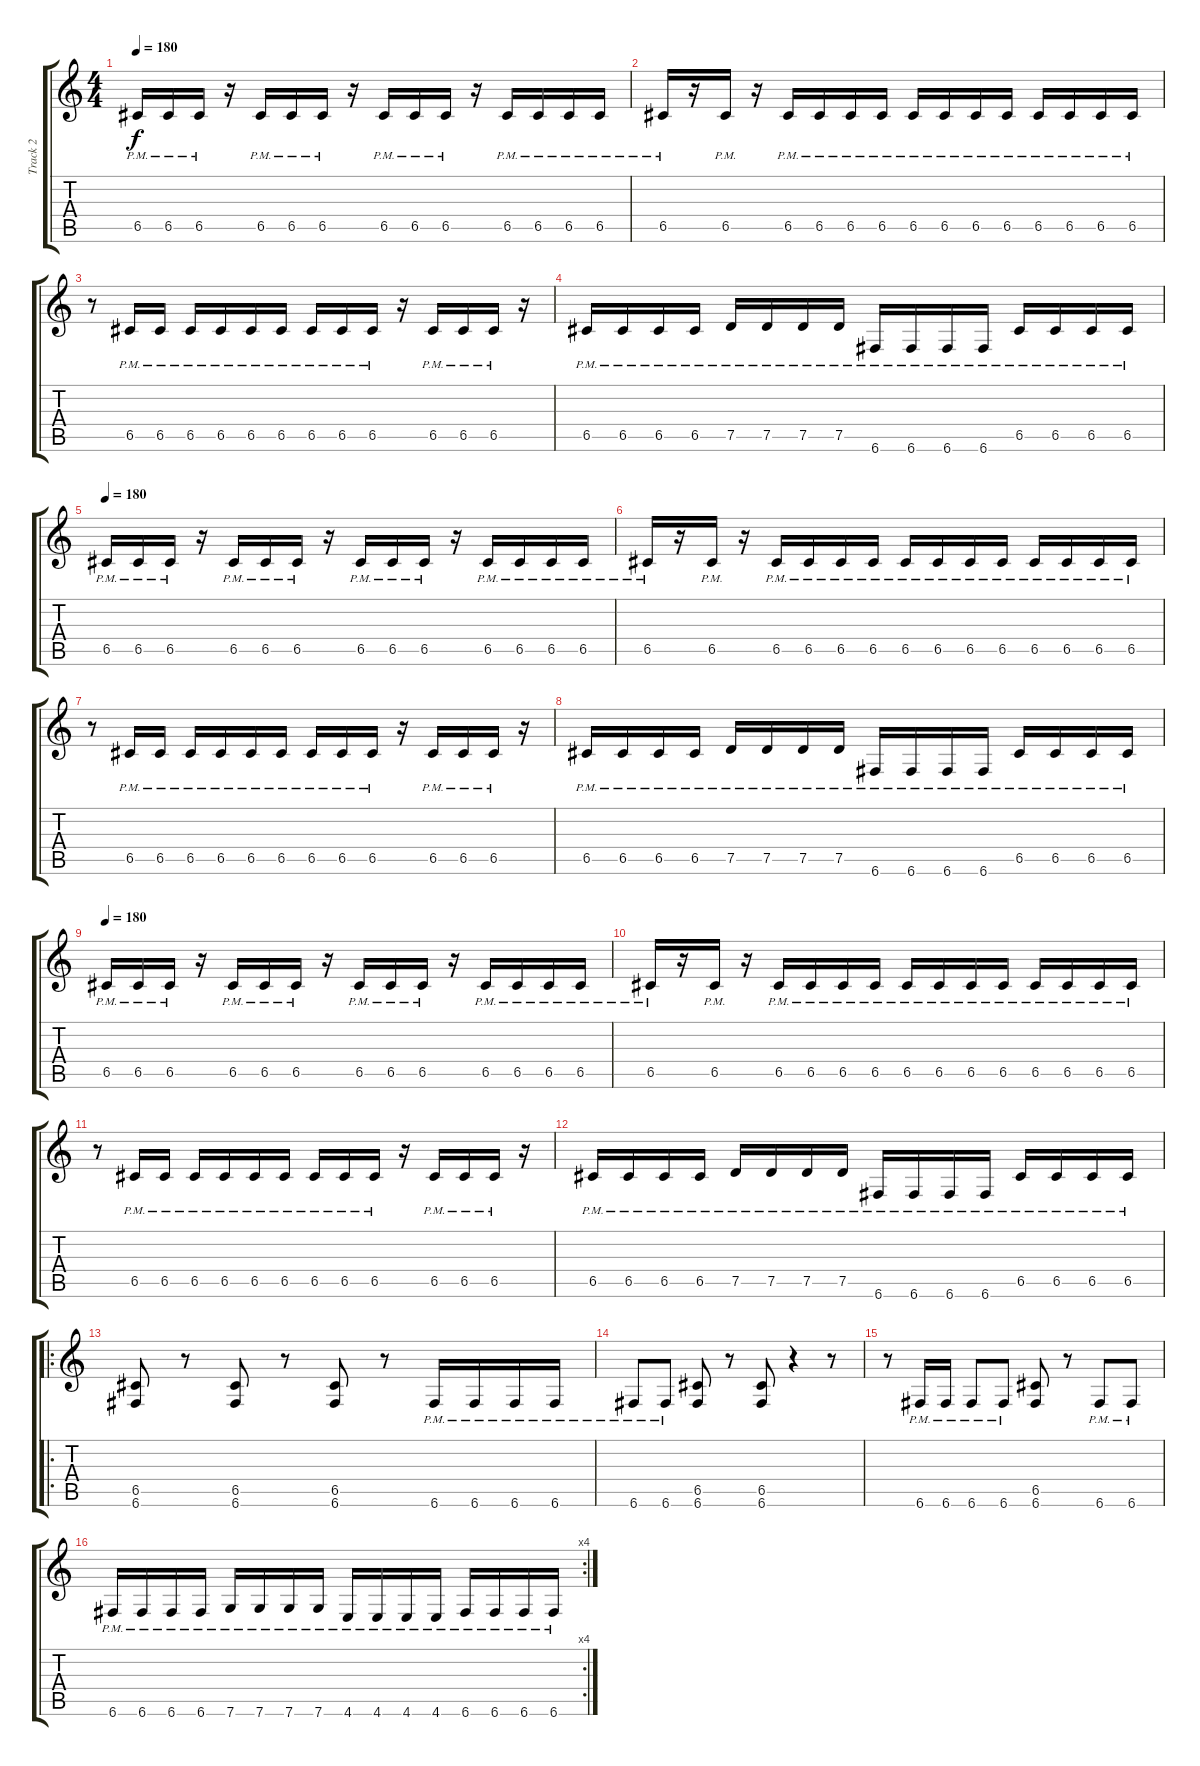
\track ("Track 2" "Track 2") {instrument overdrivenguitar}
\staff {score tabs}
\tuning (D4 A3 F3 C3 G2 C2) {hide}
\ts (4 4)
\tempo 180
\clef g2
\ks c
6.5{pm}.16{dy f} 6.5{pm}.16 6.5{pm}.16 r.16 6.5{pm}.16 6.5{pm}.16 6.5{pm}.16 r.16 6.5{pm}.16 6.5{pm}.16 6.5{pm}.16 r.16 6.5{pm}.16 6.5{pm}.16 6.5{pm}.16 6.5{pm}.16 |
6.5{pm}.16 r.16 6.5{pm}.16 r.16 6.5{pm}.16 6.5{pm}.16 6.5{pm}.16 6.5{pm}.16 6.5{pm}.16 6.5{pm}.16 6.5{pm}.16 6.5{pm}.16 6.5{pm}.16 6.5{pm}.16 6.5{pm}.16 6.5{pm}.16 |
r.8 6.5{pm}.16 6.5{pm}.16 6.5{pm}.16 6.5{pm}.16 6.5{pm}.16 6.5{pm}.16 6.5{pm}.16 6.5{pm}.16 6.5{pm}.16 r.16 6.5{pm}.16 6.5{pm}.16 6.5{pm}.16 r.16 |
6.5{pm}.16 6.5{pm}.16 6.5{pm}.16 6.5{pm}.16 7.5{pm}.16 7.5{pm}.16 7.5{pm}.16 7.5{pm}.16 6.6{pm}.16 6.6{pm}.16 6.6{pm}.16 6.6{pm}.16 6.5{pm}.16 6.5{pm}.16 6.5{pm}.16 6.5{pm}.16 |
\tempo 180
6.5{pm}.16 6.5{pm}.16 6.5{pm}.16 r.16 6.5{pm}.16 6.5{pm}.16 6.5{pm}.16 r.16 6.5{pm}.16 6.5{pm}.16 6.5{pm}.16 r.16 6.5{pm}.16 6.5{pm}.16 6.5{pm}.16 6.5{pm}.16 |
6.5{pm}.16 r.16 6.5{pm}.16 r.16 6.5{pm}.16 6.5{pm}.16 6.5{pm}.16 6.5{pm}.16 6.5{pm}.16 6.5{pm}.16 6.5{pm}.16 6.5{pm}.16 6.5{pm}.16 6.5{pm}.16 6.5{pm}.16 6.5{pm}.16 |
r.8 6.5{pm}.16 6.5{pm}.16 6.5{pm}.16 6.5{pm}.16 6.5{pm}.16 6.5{pm}.16 6.5{pm}.16 6.5{pm}.16 6.5{pm}.16 r.16 6.5{pm}.16 6.5{pm}.16 6.5{pm}.16 r.16 |
6.5{pm}.16 6.5{pm}.16 6.5{pm}.16 6.5{pm}.16 7.5{pm}.16 7.5{pm}.16 7.5{pm}.16 7.5{pm}.16 6.6{pm}.16 6.6{pm}.16 6.6{pm}.16 6.6{pm}.16 6.5{pm}.16 6.5{pm}.16 6.5{pm}.16 6.5{pm}.16 |
\tempo 180
6.5{pm}.16 6.5{pm}.16 6.5{pm}.16 r.16 6.5{pm}.16 6.5{pm}.16 6.5{pm}.16 r.16 6.5{pm}.16 6.5{pm}.16 6.5{pm}.16 r.16 6.5{pm}.16 6.5{pm}.16 6.5{pm}.16 6.5{pm}.16 |
6.5{pm}.16 r.16 6.5{pm}.16 r.16 6.5{pm}.16 6.5{pm}.16 6.5{pm}.16 6.5{pm}.16 6.5{pm}.16 6.5{pm}.16 6.5{pm}.16 6.5{pm}.16 6.5{pm}.16 6.5{pm}.16 6.5{pm}.16 6.5{pm}.16 |
r.8 6.5{pm}.16 6.5{pm}.16 6.5{pm}.16 6.5{pm}.16 6.5{pm}.16 6.5{pm}.16 6.5{pm}.16 6.5{pm}.16 6.5{pm}.16 r.16 6.5{pm}.16 6.5{pm}.16 6.5{pm}.16 r.16 |
6.5{pm}.16 6.5{pm}.16 6.5{pm}.16 6.5{pm}.16 7.5{pm}.16 7.5{pm}.16 7.5{pm}.16 7.5{pm}.16 6.6{pm}.16 6.6{pm}.16 6.6{pm}.16 6.6{pm}.16 6.5{pm}.16 6.5{pm}.16 6.5{pm}.16 6.5{pm}.16 |
\ro
(6.5 6.6).8 r.8 (6.5 6.6).8 r.8 (6.5 6.6).8 r.8 6.6{pm}.16 6.6{pm}.16 6.6{pm}.16 6.6{pm}.16 |
6.6{pm}.8 6.6{pm}.8 (6.5 6.6).8 r.8 (6.5 6.6).8 r.4 r.8 |
r.8 6.6{pm}.16 6.6{pm}.16 6.6{pm}.8 6.6{pm}.8 (6.5 6.6).8 r.8 6.6{pm}.8 6.6{pm}.8 |
\rc 4
6.6{pm}.16 6.6{pm}.16 6.6{pm}.16 6.6{pm}.16 7.6{pm}.16 7.6{pm}.16 7.6{pm}.16 7.6{pm}.16 4.6{pm}.16 4.6{pm}.16 4.6{pm}.16 4.6{pm}.16 6.6{pm}.16 6.6{pm}.16 6.6{pm}.16 6.6{pm}.16
